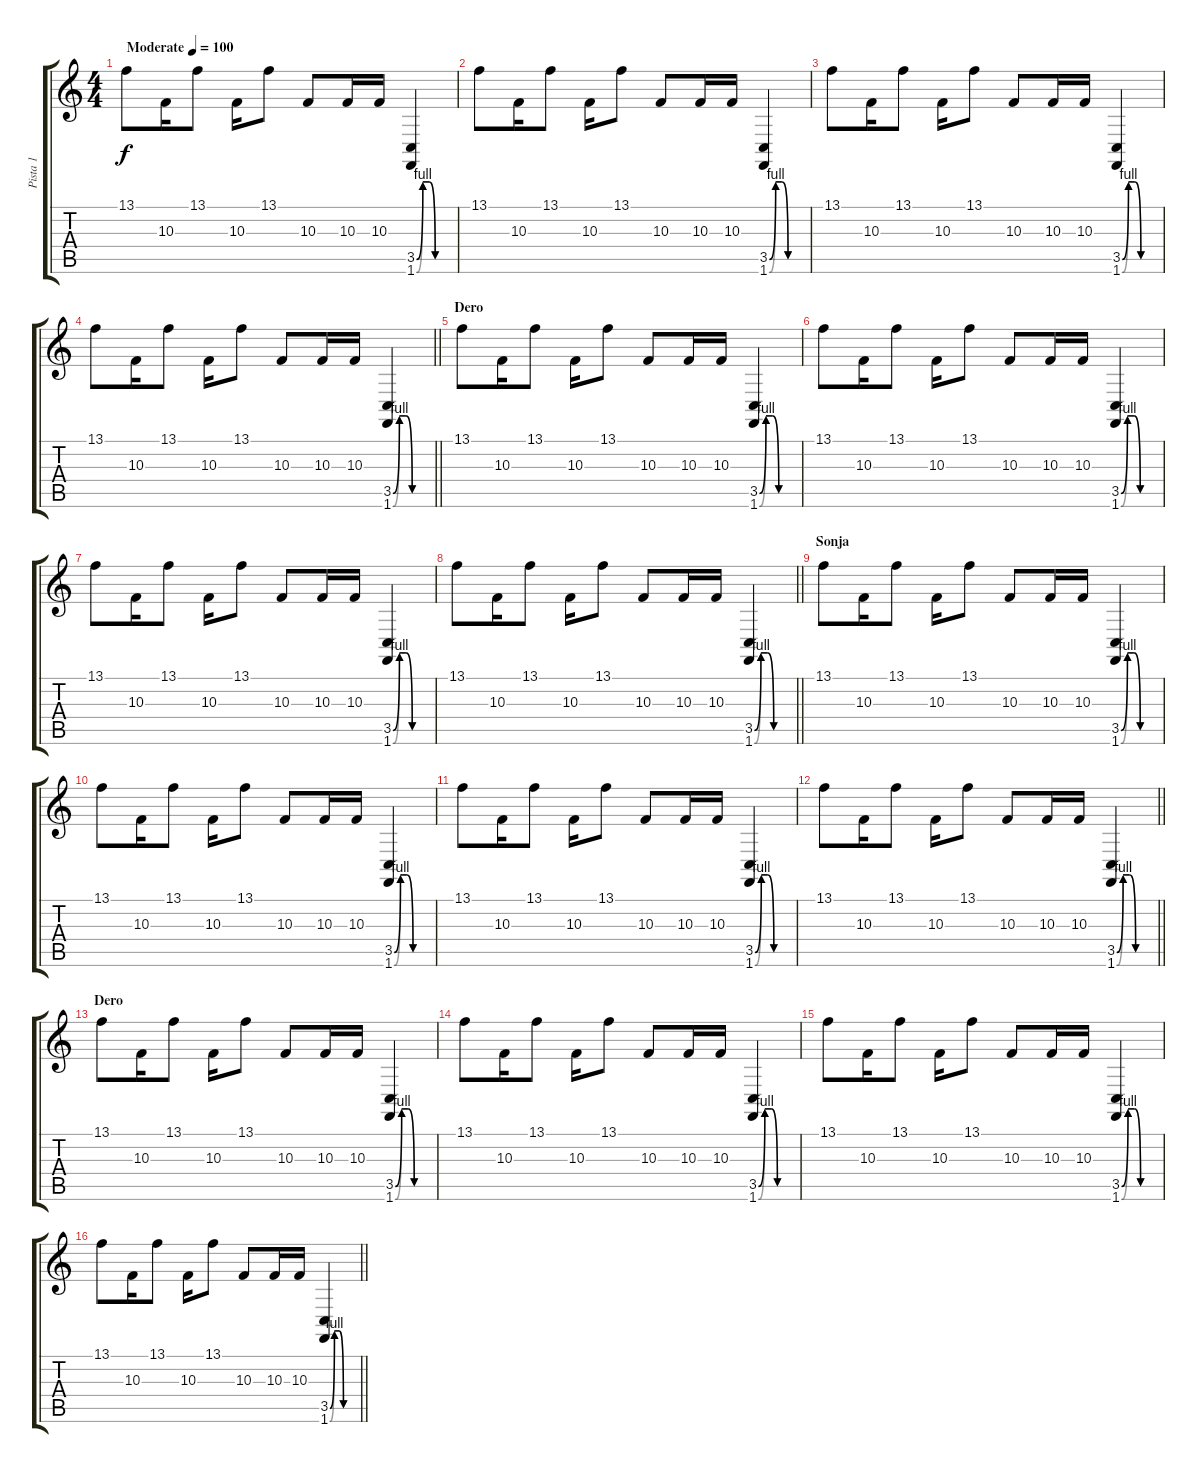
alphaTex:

\track ("Pista 1" "Pista 1") {instrument dulcimer}
\staff {score tabs}
\tuning (E4 B3 G3 D3 A2 E2) {hide}
\ts (4 4)
\tempo (100 "Moderate")
\clef g2
\ks c
13.1.8{dy f instrument dulcimer} 10.3.16 13.1.8 10.3.16 13.1.8 10.3.8 10.3.16 10.3.16 (3.5{be (custom 0 0 10 4 20 4 30 0 60 0)} 1.6{be (custom 0 0 10 4 20 4 30 0 60 0)}).4 |
13.1.8 10.3.16 13.1.8 10.3.16 13.1.8 10.3.8 10.3.16 10.3.16 (3.5{be (custom 0 0 10 4 20 4 30 0 60 0)} 1.6{be (custom 0 0 10 4 20 4 30 0 60 0)}).4 |
13.1.8 10.3.16 13.1.8 10.3.16 13.1.8 10.3.8 10.3.16 10.3.16 (3.5{be (custom 0 0 10 4 20 4 30 0 60 0)} 1.6{be (custom 0 0 10 4 20 4 30 0 60 0)}).4 |
\barLineRight lightlight
13.1.8 10.3.16 13.1.8 10.3.16 13.1.8 10.3.8 10.3.16 10.3.16 (3.5{be (custom 0 0 10 4 20 4 30 0 60 0)} 1.6{be (custom 0 0 10 4 20 4 30 0 60 0)}).4 |
\section ("" "Dero")
13.1.8 10.3.16 13.1.8 10.3.16 13.1.8 10.3.8 10.3.16 10.3.16 (3.5{be (custom 0 0 10 4 20 4 30 0 60 0)} 1.6{be (custom 0 0 10 4 20 4 30 0 60 0)}).4 |
13.1.8 10.3.16 13.1.8 10.3.16 13.1.8 10.3.8 10.3.16 10.3.16 (3.5{be (custom 0 0 10 4 20 4 30 0 60 0)} 1.6{be (custom 0 0 10 4 20 4 30 0 60 0)}).4 |
13.1.8 10.3.16 13.1.8 10.3.16 13.1.8 10.3.8 10.3.16 10.3.16 (3.5{be (custom 0 0 10 4 20 4 30 0 60 0)} 1.6{be (custom 0 0 10 4 20 4 30 0 60 0)}).4 |
\barLineRight lightlight
13.1.8 10.3.16 13.1.8 10.3.16 13.1.8 10.3.8 10.3.16 10.3.16 (3.5{be (custom 0 0 10 4 20 4 30 0 60 0)} 1.6{be (custom 0 0 10 4 20 4 30 0 60 0)}).4 |
\section ("" "Sonja")
13.1.8 10.3.16 13.1.8 10.3.16 13.1.8 10.3.8 10.3.16 10.3.16 (3.5{be (custom 0 0 10 4 20 4 30 0 60 0)} 1.6{be (custom 0 0 10 4 20 4 30 0 60 0)}).4 |
13.1.8 10.3.16 13.1.8 10.3.16 13.1.8 10.3.8 10.3.16 10.3.16 (3.5{be (custom 0 0 10 4 20 4 30 0 60 0)} 1.6{be (custom 0 0 10 4 20 4 30 0 60 0)}).4 |
13.1.8 10.3.16 13.1.8 10.3.16 13.1.8 10.3.8 10.3.16 10.3.16 (3.5{be (custom 0 0 10 4 20 4 30 0 60 0)} 1.6{be (custom 0 0 10 4 20 4 30 0 60 0)}).4 |
\barLineRight lightlight
13.1.8 10.3.16 13.1.8 10.3.16 13.1.8 10.3.8 10.3.16 10.3.16 (3.5{be (custom 0 0 10 4 20 4 30 0 60 0)} 1.6{be (custom 0 0 10 4 20 4 30 0 60 0)}).4 |
\section ("" "Dero")
13.1.8 10.3.16 13.1.8 10.3.16 13.1.8 10.3.8 10.3.16 10.3.16 (3.5{be (custom 0 0 10 4 20 4 30 0 60 0)} 1.6{be (custom 0 0 10 4 20 4 30 0 60 0)}).4 |
13.1.8 10.3.16 13.1.8 10.3.16 13.1.8 10.3.8 10.3.16 10.3.16 (3.5{be (custom 0 0 10 4 20 4 30 0 60 0)} 1.6{be (custom 0 0 10 4 20 4 30 0 60 0)}).4 |
13.1.8 10.3.16 13.1.8 10.3.16 13.1.8 10.3.8 10.3.16 10.3.16 (3.5{be (custom 0 0 10 4 20 4 30 0 60 0)} 1.6{be (custom 0 0 10 4 20 4 30 0 60 0)}).4 |
\barLineRight lightlight
13.1.8 10.3.16 13.1.8 10.3.16 13.1.8 10.3.8 10.3.16 10.3.16 (3.5{be (custom 0 0 10 4 20 4 30 0 60 0)} 1.6{be (custom 0 0 10 4 20 4 30 0 60 0)}).4
